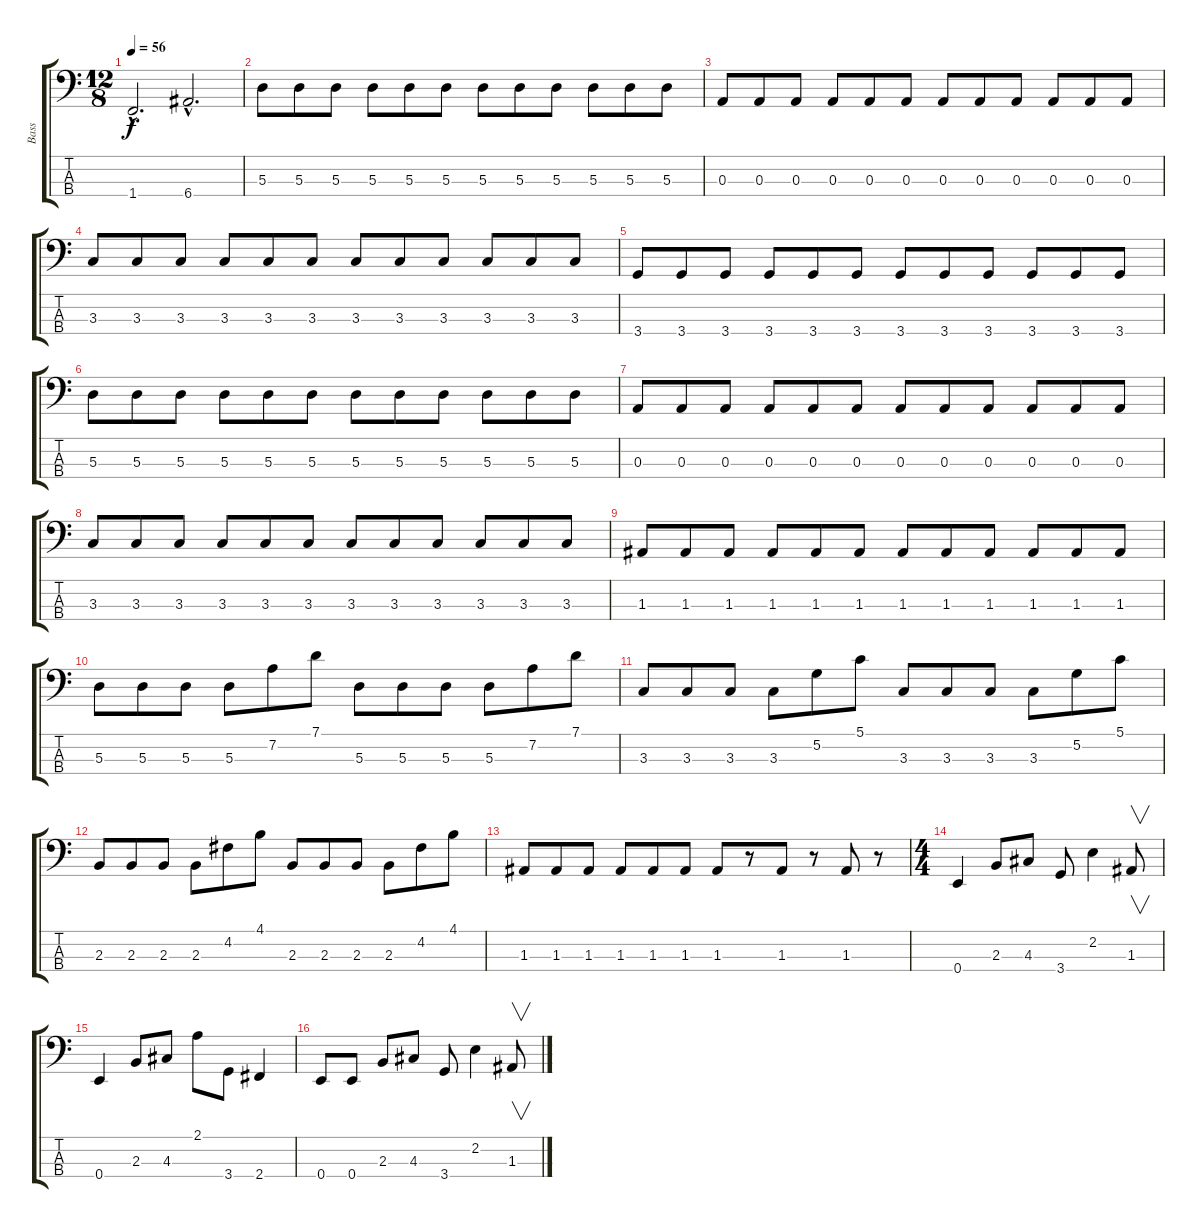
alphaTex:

\track ("Bass" "Bass") {instrument electricbasspick}
\staff {score tabs}
\tuning (G2 D2 A1 E1) {hide}
\ts (12 8)
\tempo 56
\clef f4
\ks c
1.4{hac}.2{d dy f} 6.4{hac}.2{d} |
5.3.8 5.3.8 5.3.8 5.3.8 5.3.8 5.3.8 5.3.8 5.3.8 5.3.8 5.3.8 5.3.8 5.3.8 |
0.3.8 0.3.8 0.3.8 0.3.8 0.3.8 0.3.8 0.3.8 0.3.8 0.3.8 0.3.8 0.3.8 0.3.8 |
3.3.8 3.3.8 3.3.8 3.3.8 3.3.8 3.3.8 3.3.8 3.3.8 3.3.8 3.3.8 3.3.8 3.3.8 |
3.4.8 3.4.8 3.4.8 3.4.8 3.4.8 3.4.8 3.4.8 3.4.8 3.4.8 3.4.8 3.4.8 3.4.8 |
5.3.8 5.3.8 5.3.8 5.3.8 5.3.8 5.3.8 5.3.8 5.3.8 5.3.8 5.3.8 5.3.8 5.3.8 |
0.3.8 0.3.8 0.3.8 0.3.8 0.3.8 0.3.8 0.3.8 0.3.8 0.3.8 0.3.8 0.3.8 0.3.8 |
3.3.8 3.3.8 3.3.8 3.3.8 3.3.8 3.3.8 3.3.8 3.3.8 3.3.8 3.3.8 3.3.8 3.3.8 |
1.3.8 1.3.8 1.3.8 1.3.8 1.3.8 1.3.8 1.3.8 1.3.8 1.3.8 1.3.8 1.3.8 1.3.8 |
5.3.8 5.3.8 5.3.8 5.3.8 7.2.8 7.1.8 5.3.8 5.3.8 5.3.8 5.3.8 7.2.8 7.1.8 |
3.3.8 3.3.8 3.3.8 3.3.8 5.2.8 5.1.8 3.3.8 3.3.8 3.3.8 3.3.8 5.2.8 5.1.8 |
2.3.8 2.3.8 2.3.8 2.3.8 4.2.8 4.1.8 2.3.8 2.3.8 2.3.8 2.3.8 4.2.8 4.1.8 |
1.3.8 1.3.8 1.3.8 1.3.8 1.3.8 1.3.8 1.3.8 r.8 1.3.8 r.8 1.3.8 r.8 |
\ts (4 4)
0.4.4 2.3.8 4.3.8 3.4.8 2.2.4 1.3.8{v} |
0.4.4 2.3.8 4.3.8 2.1.8 3.4.8 2.4.4 |
0.4.8 0.4.8 2.3.8 4.3.8 3.4.8 2.2.4 1.3.8{v}
